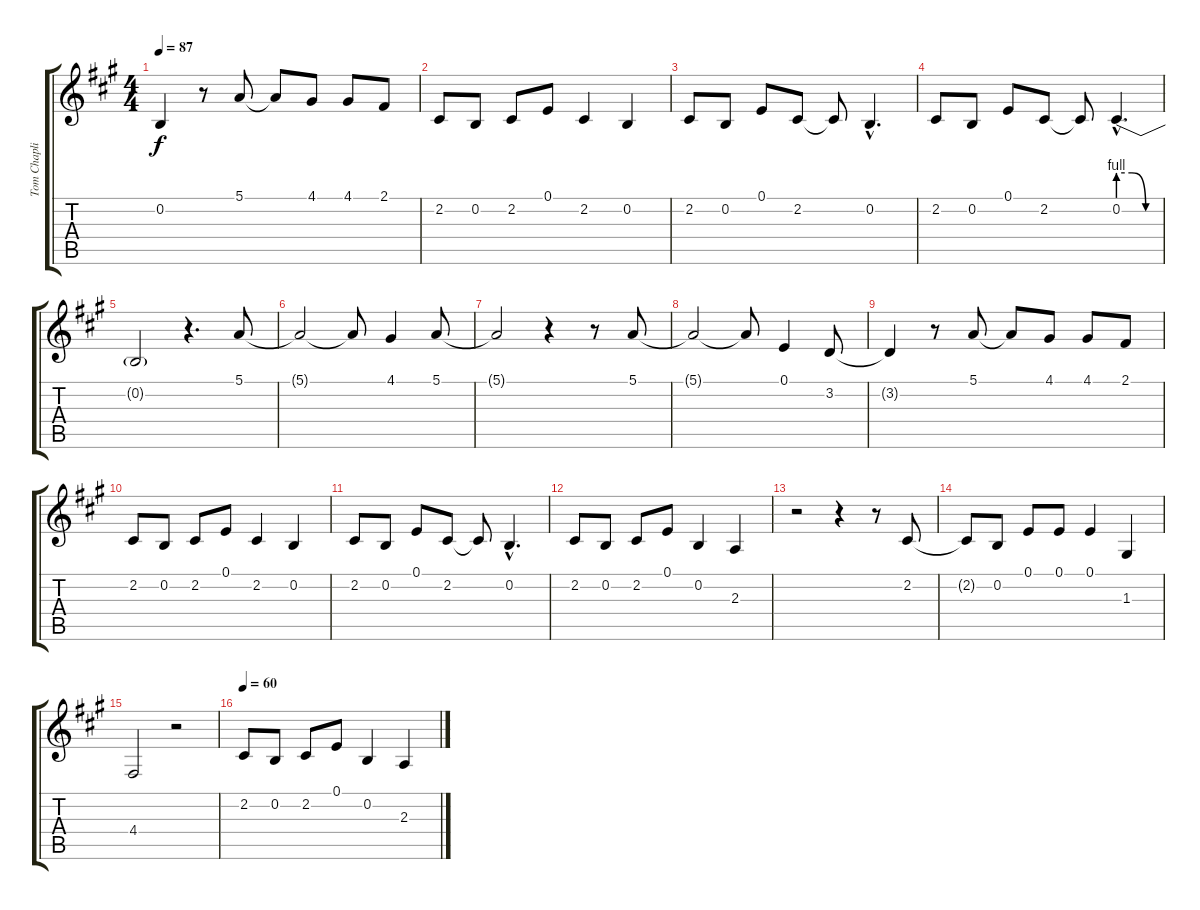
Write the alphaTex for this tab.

\track ("Tom Chaplin (Vocals)" "Tom Chapli") {instrument flute}
\staff {score tabs}
\tuning (E4 B3 G3 D3 A2 E2) {hide}
\ts (4 4)
\tempo 87
\clef g2
\ks a
0.2{t}.4{dy f} r.8 5.1.8 5.1{t}.8 4.1.8 4.1.8 2.1.8 |
2.2.8 0.2.8 2.2.8 0.1.8 2.2.4 0.2.4 |
2.2.8 0.2.8 0.1.8 2.2.8 2.2{t}.8 0.2{hac}.4{d} |
2.2.8 0.2.8 0.1.8 2.2.8 2.2{t}.8 0.2{be (custom 0 4 20 4 40 0 60 0) hac}.4{d} |
0.2{t}.2 r.4{d} 5.1.8 |
5.1{t}.2 5.1{t}.8 4.1.4 5.1.8 |
5.1{t}.2 r.4 r.8 5.1.8 |
5.1{t}.2 5.1{t}.8 0.1.4 3.2.8 |
3.2{t}.4 r.8 5.1.8 5.1{t}.8 4.1.8 4.1.8 2.1.8 |
2.2.8 0.2.8 2.2.8 0.1.8 2.2.4 0.2.4 |
2.2.8 0.2.8 0.1.8 2.2.8 2.2{t}.8 0.2{hac}.4{d} |
2.2.8 0.2.8 2.2.8 0.1.8 0.2.4 2.3.4 |
r.2 r.4 r.8 2.2.8 |
2.2{t}.8 0.2.8 0.1.8 0.1.8 0.1.4 1.3.4 |
4.4.2 r.2 |
\tempo 60
2.2.8 0.2.8 2.2.8 0.1.8 0.2.4 2.3.4
